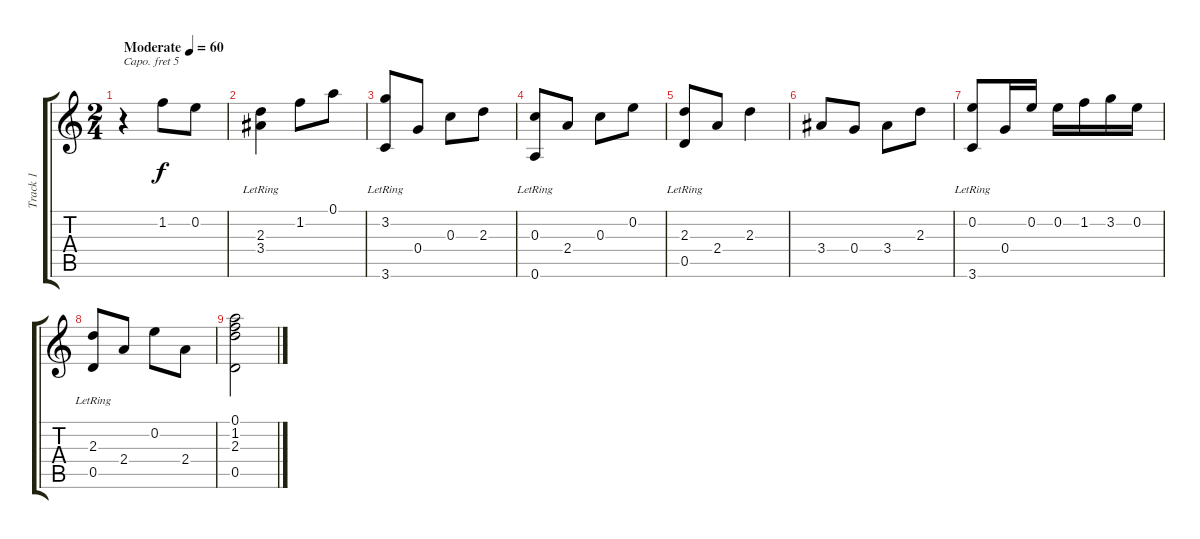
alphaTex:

\track ("Track 1" "Track 1") {instrument acousticguitarsteel}
\staff {score tabs}
\capo 5
\tuning (E4 B3 G3 D3 A2 E2) {hide}
\ts (2 4)
\tempo (60 "Moderate")
\clef g2
\ks c
r.4{dy f instrument acousticguitarsteel} 1.2.8 0.2.8 |
(2.3 3.4{lr}).4 1.2.8 0.1.8 |
(3.2 3.6{lr}).8 0.4.8 0.3.8 2.3.8 |
(0.3{lr} 0.6{lr}).8 2.4.8 0.3.8 0.2.8 |
(2.3 0.5{lr}).8 2.4.8 2.3.4 |
3.4.8 0.4.8 3.4.8 2.3.8 |
(0.2 3.6{lr}).8 0.4.16 0.2.16 0.2.16 1.2.16 3.2.16 0.2.16 |
(2.3 0.5{lr}).8 2.4.8 0.2.8 2.4.8 |
(0.1 1.2 2.3 0.5).2
